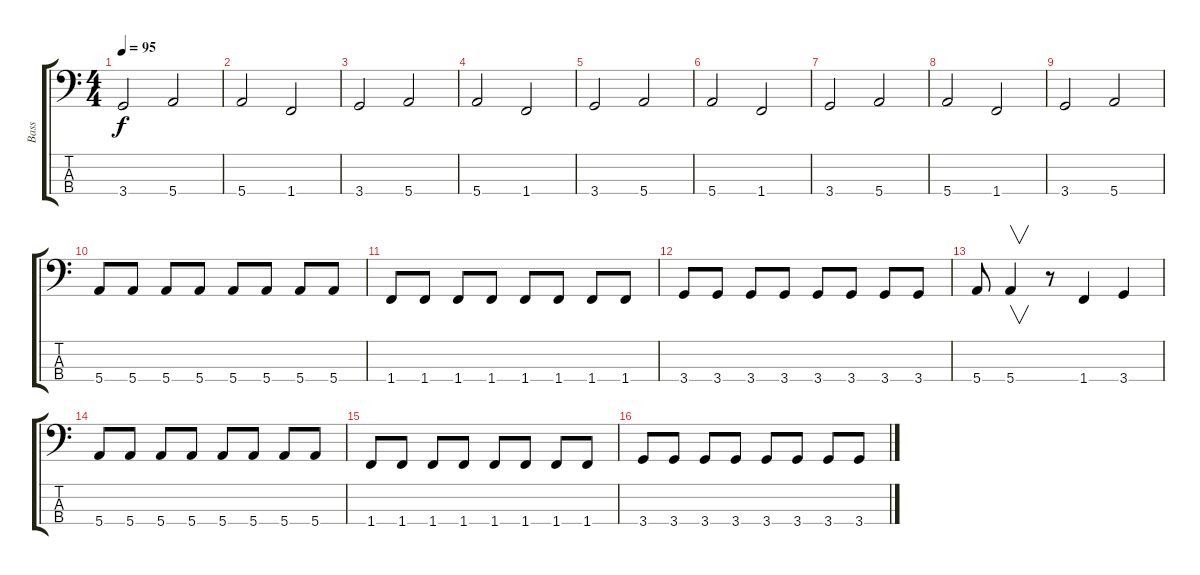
\track ("Bass" "Bass") {instrument electricbassfinger}
\staff {score tabs}
\tuning (G2 D2 A1 E1) {hide}
\ts (4 4)
\tempo 95
\clef f4
\ks c
3.4.2{dy f} 5.4.2 |
5.4.2 1.4.2 |
3.4.2 5.4.2 |
5.4.2 1.4.2 |
3.4.2 5.4.2 |
5.4.2 1.4.2 |
3.4.2 5.4.2 |
5.4.2 1.4.2 |
3.4.2 5.4.2 |
5.4.8 5.4.8 5.4.8 5.4.8 5.4.8 5.4.8 5.4.8 5.4.8 |
1.4.8 1.4.8 1.4.8 1.4.8 1.4.8 1.4.8 1.4.8 1.4.8 |
3.4.8 3.4.8 3.4.8 3.4.8 3.4.8 3.4.8 3.4.8 3.4.8 |
5.4.8 5.4.4{v} r.8 1.4.4 3.4.4 |
5.4.8 5.4.8 5.4.8 5.4.8 5.4.8 5.4.8 5.4.8 5.4.8 |
1.4.8 1.4.8 1.4.8 1.4.8 1.4.8 1.4.8 1.4.8 1.4.8 |
3.4.8 3.4.8 3.4.8 3.4.8 3.4.8 3.4.8 3.4.8 3.4.8
